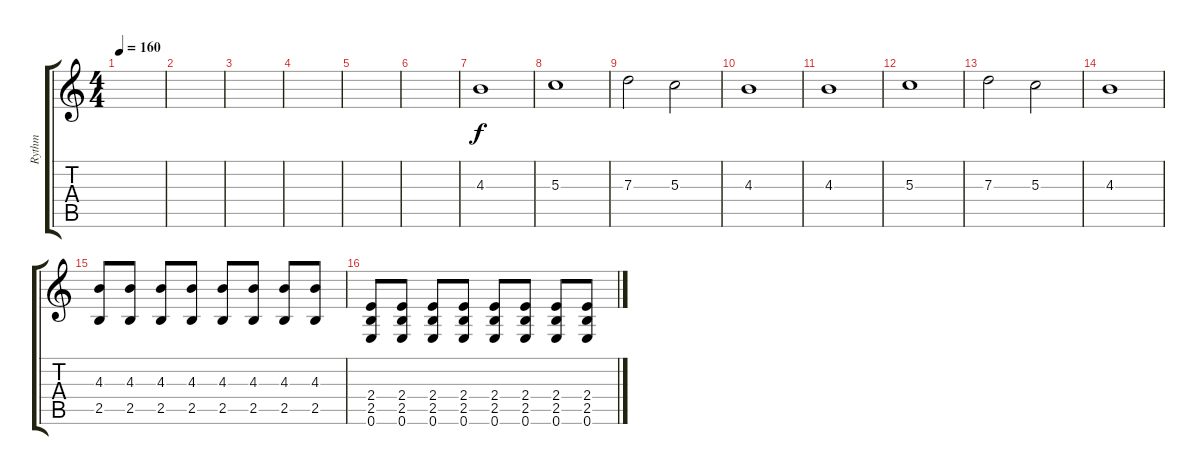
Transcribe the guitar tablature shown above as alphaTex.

\track ("Rythm" "Rythm") {instrument overdrivenguitar}
\staff {score tabs}
\tuning (E4 B3 G3 D3 A2 E2) {hide}
\ts (4 4)
\tempo 160
\clef g2
\ks c
|
|
|
|
|
|
4.3.1 |
5.3.1 |
7.3.2 5.3.2 |
4.3.1 |
4.3.1 |
5.3.1 |
7.3.2 5.3.2 |
4.3.1 |
(4.3 2.5).8 (4.3 2.5).8 (4.3 2.5).8 (4.3 2.5).8 (4.3 2.5).8 (4.3 2.5).8 (4.3 2.5).8 (4.3 2.5).8 |
(2.4 2.5 0.6).8 (2.4 2.5 0.6).8 (2.4 2.5 0.6).8 (2.4 2.5 0.6).8 (2.4 2.5 0.6).8 (2.4 2.5 0.6).8 (2.4 2.5 0.6).8 (2.4 2.5 0.6).8
